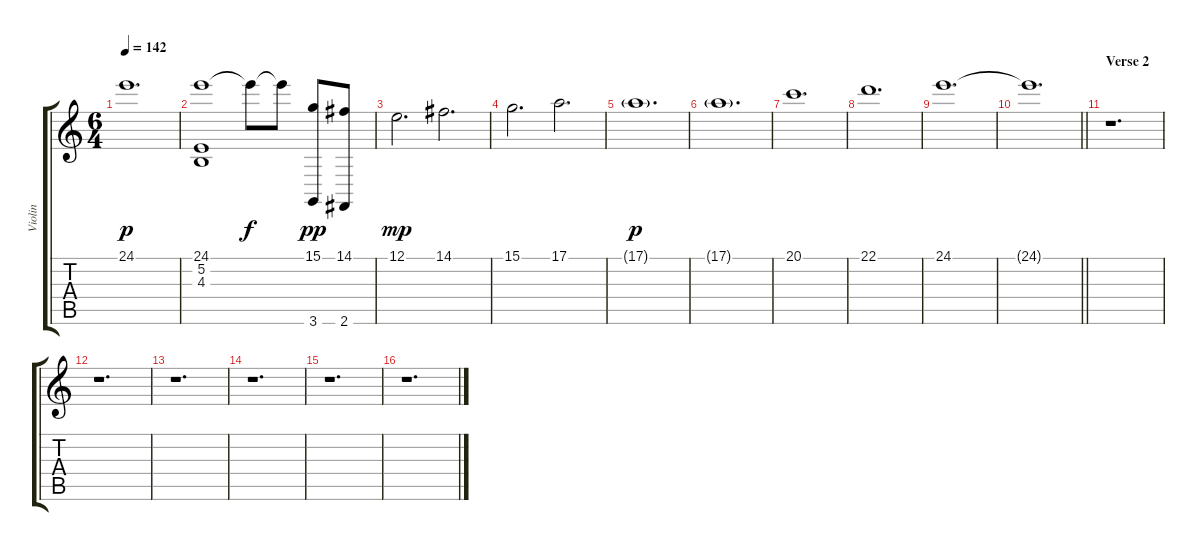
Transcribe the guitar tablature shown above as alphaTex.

\track ("Violin" "Violin") {instrument synthstrings2}
\staff {score tabs}
\tuning (E4 B3 G3 D3 A2 E2) {hide}
\ts (6 4)
\tempo 142
\clef g2
\ks c
24.1.1{d dy p} |
(24.1 5.2 4.3).1 24.1{t}.8{dy f} 24.1{t}.8 (15.1 3.6).8{dy pp} (14.1 2.6).8 |
12.1.2{d dy mp volume 12 instrument stringensemble1} 14.1.2{d} |
15.1.2{d} 17.1.2{d} |
17.1{g}.1{d dy p} |
17.1{g}.1{d} |
20.1.1{d} |
22.1.1{d} |
24.1.1{d} |
\barLineRight lightlight
24.1{t}.1{d} |
\section ("" "Verse 2")
r.1{d} |
r.1{d} |
r.1{d} |
r.1{d} |
r.1{d} |
r.1{d}
